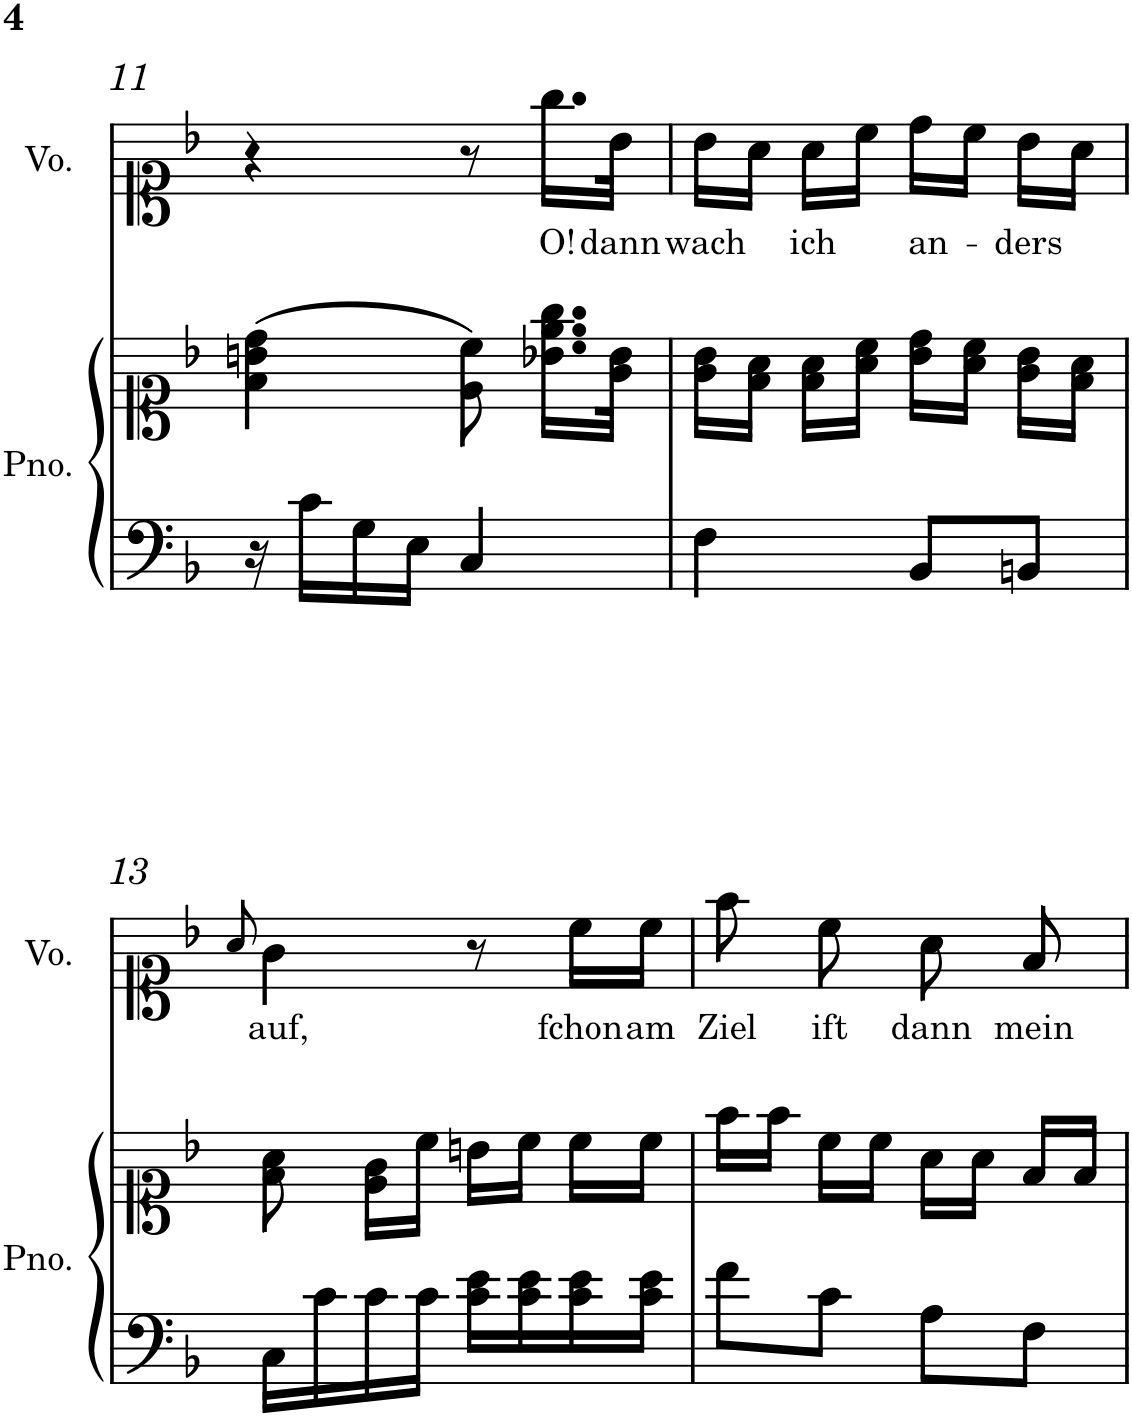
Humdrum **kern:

**kern	**kern	**kern	**text
*part2	*part2	*part1	*part1
*staff3	*staff2	*staff1	*staff1
*I"Piano	*	*I"Voice	*
*I'Pno.	*	*I'Vo.	*
!!LO:PB:g=z
*clefF4	*clefC1	*clefC1	*
*k[b-]	*k[b-]	*k[b-]	*
*M2/4	*M2/4	*M2/4	*
=11	=11	=11	=11
16r	(4f\ 4bn\ 4dd\	4r	.
16c\LL	.	.	.
16G\	.	.	.
16E\JJ	.	.	.
4C/	8e\ 8cc\)	8r	.
!	!	!	!LO:LY:b
.	16.b-X\ 16.ee\ 16.gg\LL	16.gg\LL	O!
!	!	!	!LO:LY:b
.	32g\ 32b-\JJk	32b-\JJk	dann
=12	=12	=12	=12
!	!	!	!LO:LY:b
4F\	16g\ 16b-\LL	16b-\LL	wach
.	16f\ 16a\JJ	16a\JJ	.
!	!	!	!LO:LY:b
.	16f\ 16a\LL	16a\LL	ich
.	16a\ 16cc\JJ	16cc\JJ	.
!	!	!	!LO:LY:b
8BB-/L	16b-\ 16dd\LL	16dd\LL	an-
.	16a\ 16cc\JJ	16cc\JJ	.
!	!	!	!LO:LY:b
8BBn/J	16g\ 16b-\LL	16b-\LL	-ders
.	16f\ 16a\JJ	16a\JJ	.
!!LO:LB:g=z
=13	=13	=13	=13
.	.	8qa/	.
!	!	!	!LO:LY:b
16C\LL	8f\ 8a\	4g\	auf,
16c\	.	.	.
16c\	16e\ 16g\LL	.	.
16c\JJ	16cc\JJ	.	.
16c\ 16e\LL	16bn\LL	8r	.
16c\ 16e\	16cc\JJ	.	.
!	!	!	!LO:LY:b
16c\ 16e\	16cc\LL	16cc\LL	fchon
!	!	!	!LO:LY:b
16c\ 16e\JJ	16cc\JJ	16cc\JJ	am
=14	=14	=14	=14
!	!	!	!LO:LY:b
8f\L	16ff\LL	8ff\	Ziel
.	16ff\JJ	.	.
!	!	!	!LO:LY:b
8c\J	16cc\LL	8cc\	ift
.	16cc\JJ	.	.
!	!	!	!LO:LY:b
8A\L	16a\LL	8a\	dann
.	16a\JJ	.	.
!	!	!	!LO:LY:b
8F\J	16f/LL	8f/	mein
.	16f/JJ	.	.
=	=	=	=
*-	*-	*-	*-
